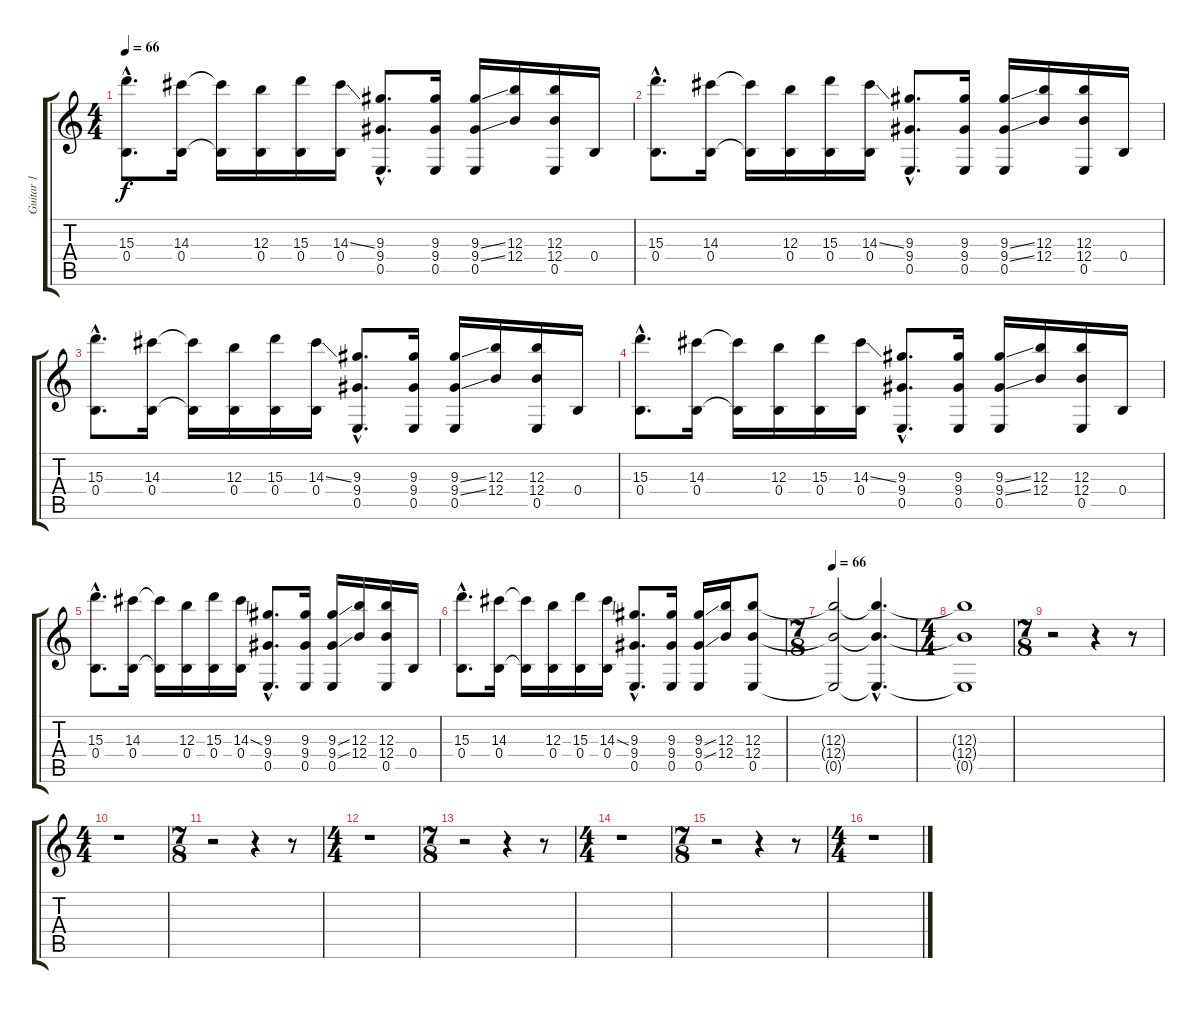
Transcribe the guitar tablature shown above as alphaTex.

\track ("Guitar 1" "Guitar 1") {instrument distortionguitar}
\staff {score tabs}
\tuning (B3 B3 B3 B2 E2 E2) {hide}
\ts (4 4)
\tempo 66
\tempo 45
\tempo 66
\clef g2
\ks c
(15.3{hac} 0.4{hac}).8{d dy f instrument distortionguitar} (14.3 0.4).16 (14.3{t} 0.4{t}).16 (12.3 0.4).16 (15.3 0.4).16 (14.3{ss} 0.4).16 (9.3{hac} 9.4{hac} 0.5{hac}).8{d} (9.3 9.4 0.5).16 (9.3{ss} 9.4{ss} 0.5).16 (12.3 12.4).16 (12.3 12.4 0.5).16 0.4.16 |
(15.3{hac} 0.4{hac}).8{d} (14.3 0.4).16 (14.3{t} 0.4{t}).16 (12.3 0.4).16 (15.3 0.4).16 (14.3{ss} 0.4).16 (9.3{hac} 9.4{hac} 0.5{hac}).8{d} (9.3 9.4 0.5).16 (9.3{ss} 9.4{ss} 0.5).16 (12.3 12.4).16 (12.3 12.4 0.5).16 0.4.16 |
(15.3{hac} 0.4{hac}).8{d} (14.3 0.4).16 (14.3{t} 0.4{t}).16 (12.3 0.4).16 (15.3 0.4).16 (14.3{ss} 0.4).16 (9.3{hac} 9.4{hac} 0.5{hac}).8{d} (9.3 9.4 0.5).16 (9.3{ss} 9.4{ss} 0.5).16 (12.3 12.4).16 (12.3 12.4 0.5).16 0.4.16 |
(15.3{hac} 0.4{hac}).8{d} (14.3 0.4).16 (14.3{t} 0.4{t}).16 (12.3 0.4).16 (15.3 0.4).16 (14.3{ss} 0.4).16 (9.3{hac} 9.4{hac} 0.5{hac}).8{d} (9.3 9.4 0.5).16 (9.3{ss} 9.4{ss} 0.5).16 (12.3 12.4).16 (12.3 12.4 0.5).16 0.4.16 |
(15.3{hac} 0.4{hac}).8{d} (14.3 0.4).16 (14.3{t} 0.4{t}).16 (12.3 0.4).16 (15.3 0.4).16 (14.3{ss} 0.4).16 (9.3{hac} 9.4{hac} 0.5{hac}).8{d} (9.3 9.4 0.5).16 (9.3{ss} 9.4{ss} 0.5).16 (12.3 12.4).16 (12.3 12.4 0.5).16 0.4.16 |
(15.3{hac} 0.4{hac}).8{d} (14.3 0.4).16 (14.3{t} 0.4{t}).16 (12.3 0.4).16 (15.3 0.4).16 (14.3{ss} 0.4).16 (9.3{hac} 9.4{hac} 0.5{hac}).8{d} (9.3 9.4 0.5).16 (9.3{ss} 9.4{ss} 0.5).16 (12.3 12.4).16 (12.3 12.4 0.5).8 |
\ts (7 8)
\tempo 66
(12.3{t} 12.4{t} 0.5{t}).2 (12.3{hac t} 12.4{hac t} 0.5{hac t}).4{d} |
\ts (4 4)
(12.3{t} 12.4{t} 0.5{t}).1 |
\ts (7 8)
r.2 r.4 r.8 |
\ts (4 4)
r.1 |
\ts (7 8)
r.2 r.4 r.8 |
\ts (4 4)
r.1 |
\ts (7 8)
r.2 r.4 r.8 |
\ts (4 4)
r.1 |
\ts (7 8)
r.2 r.4 r.8 |
\ts (4 4)
r.1
